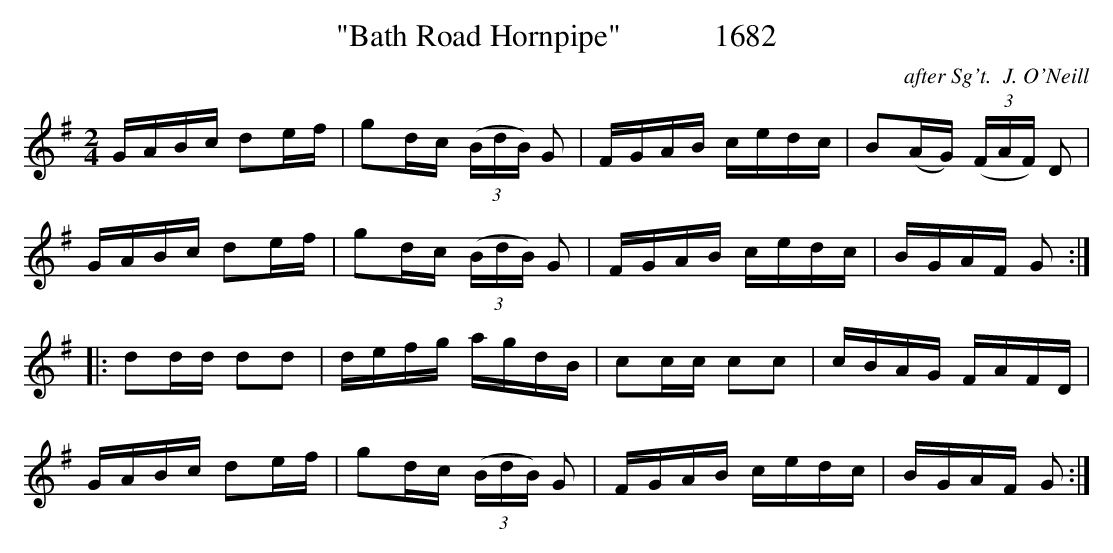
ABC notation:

X:1
T:"Bath Road Hornpipe"            1682
C:after Sg't.  J. O'Neill
BRENNAN July 2003 (HTTP://WWW.SOSYOURMOM.COM)
M:2/4
L:1/16
K:G
GABc d2ef|g2dc (3(BdB) G2|FGAB cedc|B2(AG) (3(FAF) D2|
GABc d2ef|g2dc (3(BdB) G2|FGAB cedc|BGAF G2:|
|:d2dd d2d2|defg agdB|c2cc c2c2|cBAG FAFD|
GABc d2ef|g2dc (3(BdB) G2|FGAB cedc|BGAF G2:|
